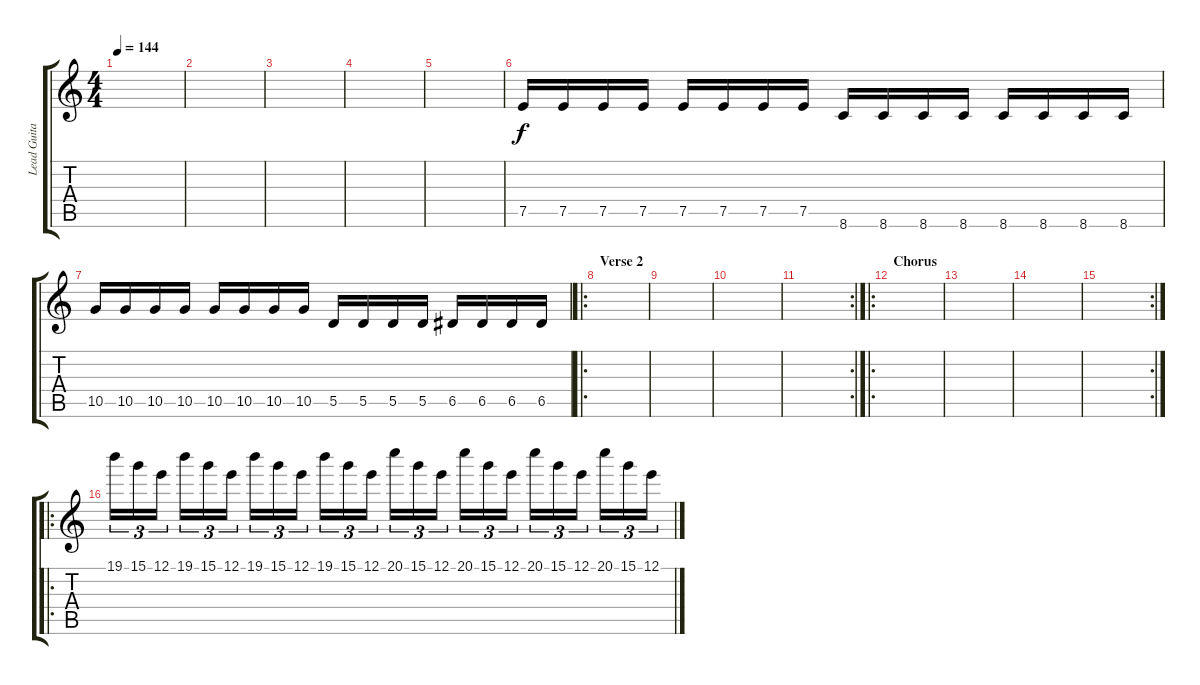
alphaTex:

\track ("Lead Guitar" "Lead Guita") {instrument overdrivenguitar}
\staff {score tabs}
\tuning (E4 B3 G3 D3 A2 E2) {hide}
\ts (4 4)
\tempo 144
\clef g2
\ks c
|
|
|
|
|
7.5.16{volume 7} 7.5.16 7.5.16 7.5.16 7.5.16 7.5.16 7.5.16 7.5.16 8.6.16 8.6.16 8.6.16 8.6.16 8.6.16 8.6.16 8.6.16 8.6.16 |
10.5.16 10.5.16 10.5.16 10.5.16 10.5.16 10.5.16 10.5.16 10.5.16 5.5.16 5.5.16 5.5.16 5.5.16 6.5.16 6.5.16 6.5.16 6.5.16 |
\ro
\section ("" "Verse 2")
|
|
|
\rc 2
|
\ro
\section ("" "Chorus")
|
|
|
\rc 2
|
\ro
19.1.16{tu (3 2) volume 16} 15.1.16{tu (3 2)} 12.1.16{tu (3 2)} 19.1.16{tu (3 2)} 15.1.16{tu (3 2)} 12.1.16{tu (3 2)} 19.1.16{tu (3 2)} 15.1.16{tu (3 2)} 12.1.16{tu (3 2)} 19.1.16{tu (3 2)} 15.1.16{tu (3 2)} 12.1.16{tu (3 2)} 20.1.16{tu (3 2)} 15.1.16{tu (3 2)} 12.1.16{tu (3 2)} 20.1.16{tu (3 2)} 15.1.16{tu (3 2)} 12.1.16{tu (3 2)} 20.1.16{tu (3 2)} 15.1.16{tu (3 2)} 12.1.16{tu (3 2)} 20.1.16{tu (3 2)} 15.1.16{tu (3 2)} 12.1.16{tu (3 2)}
